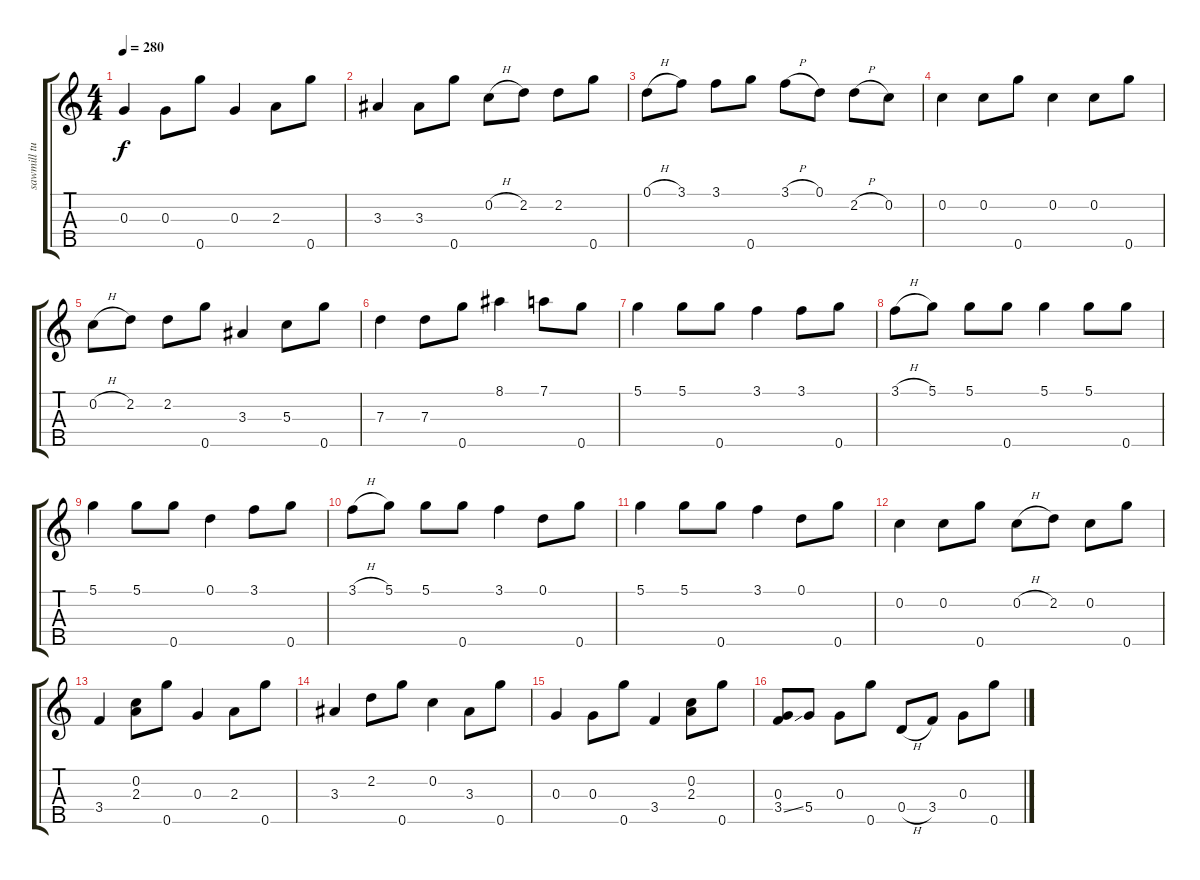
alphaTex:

\track ("sawmill tuning (gDGCd)" "sawmill tu") {instrument banjo}
\staff {score tabs}
\tuning (D4 C4 G3 D3 G4) {hide}
\displaytranspose 12
\ts (4 4)
\tempo 280
\clef g2
\ks c
0.3.4{dy f} 0.3.8 0.5.8 0.3.4 2.3.8 0.5.8 |
3.3.4 3.3.8 0.5.8 0.2{h}.8 2.2.8 2.2.8 0.5.8 |
0.1{h}.8 3.1.8 3.1.8 0.5.8 3.1{h}.8 0.1.8 2.2{h}.8 0.2.8 |
0.2.4 0.2.8 0.5.8 0.2.4 0.2.8 0.5.8 |
0.2{h}.8 2.2.8 2.2.8 0.5.8 3.3.4 5.3.8 0.5.8 |
7.3.4 7.3.8 0.5.8 8.1.4 7.1.8 0.5.8 |
5.1.4 5.1.8 0.5.8 3.1.4 3.1.8 0.5.8 |
3.1{h}.8 5.1.8 5.1.8 0.5.8 5.1.4 5.1.8 0.5.8 |
5.1.4 5.1.8 0.5.8 0.1.4 3.1.8 0.5.8 |
3.1{h}.8 5.1.8 5.1.8 0.5.8 3.1.4 0.1.8 0.5.8 |
5.1.4 5.1.8 0.5.8 3.1.4 0.1.8 0.5.8 |
0.2.4 0.2.8 0.5.8 0.2{h}.8 2.2.8 0.2.8 0.5.8 |
3.4.4 (0.2 2.3).8 0.5.8 0.3.4 2.3.8 0.5.8 |
3.3.4 2.2.8 0.5.8 0.2.4 3.3.8 0.5.8 |
0.3.4 0.3.8 0.5.8 3.4.4 (0.2 2.3).8 0.5.8 |
(0.3 3.4{ss}).8 5.4.8 0.3.8 0.5.8 0.4{h}.8 3.4.8 0.3.8 0.5.8
